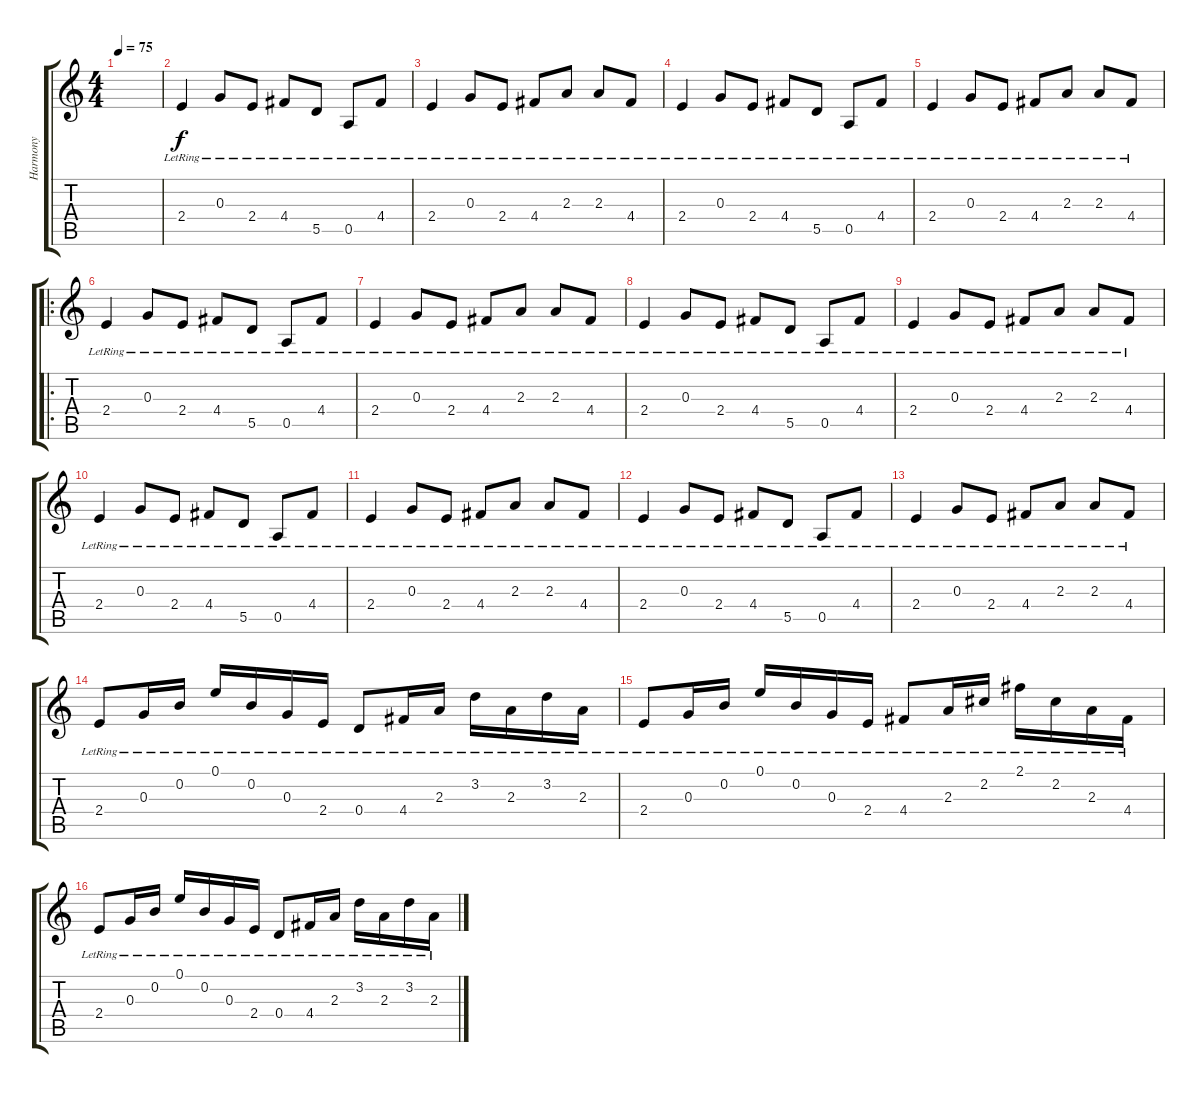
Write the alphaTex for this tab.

\track ("Harmony" "Harmony") {instrument electricguitarclean}
\staff {score tabs}
\tuning (E4 B3 G3 D3 A2 E2) {hide}
\ts (4 4)
\tempo 75
\clef g2
\ks c
|
2.4{lr}.4 0.3{lr}.8 2.4{lr}.8 4.4{lr}.8 5.5{lr}.8 0.5{lr}.8 4.4{lr}.8 |
2.4{lr}.4 0.3{lr}.8 2.4{lr}.8 4.4{lr}.8 2.3{lr}.8 2.3{lr}.8 4.4{lr}.8 |
2.4{lr}.4 0.3{lr}.8 2.4{lr}.8 4.4{lr}.8 5.5{lr}.8 0.5{lr}.8 4.4{lr}.8 |
2.4{lr}.4 0.3{lr}.8 2.4{lr}.8 4.4{lr}.8 2.3{lr}.8 2.3{lr}.8 4.4{lr}.8 |
\ro
2.4{lr}.4 0.3{lr}.8 2.4{lr}.8 4.4{lr}.8 5.5{lr}.8 0.5{lr}.8 4.4{lr}.8 |
2.4{lr}.4 0.3{lr}.8 2.4{lr}.8 4.4{lr}.8 2.3{lr}.8 2.3{lr}.8 4.4{lr}.8 |
2.4{lr}.4 0.3{lr}.8 2.4{lr}.8 4.4{lr}.8 5.5{lr}.8 0.5{lr}.8 4.4{lr}.8 |
2.4{lr}.4 0.3{lr}.8 2.4{lr}.8 4.4{lr}.8 2.3{lr}.8 2.3{lr}.8 4.4{lr}.8 |
2.4{lr}.4 0.3{lr}.8 2.4{lr}.8 4.4{lr}.8 5.5{lr}.8 0.5{lr}.8 4.4{lr}.8 |
2.4{lr}.4 0.3{lr}.8 2.4{lr}.8 4.4{lr}.8 2.3{lr}.8 2.3{lr}.8 4.4{lr}.8 |
2.4{lr}.4 0.3{lr}.8 2.4{lr}.8 4.4{lr}.8 5.5{lr}.8 0.5{lr}.8 4.4{lr}.8 |
2.4{lr}.4 0.3{lr}.8 2.4{lr}.8 4.4{lr}.8 2.3{lr}.8 2.3{lr}.8 4.4{lr}.8 |
2.4{lr}.8 0.3{lr}.16 0.2{lr}.16 0.1{lr}.16 0.2{lr}.16 0.3{lr}.16 2.4{lr}.16 0.4{lr}.8 4.4{lr}.16 2.3{lr}.16 3.2{lr}.16 2.3{lr}.16 3.2{lr}.16 2.3{lr}.16 |
2.4{lr}.8 0.3{lr}.16 0.2{lr}.16 0.1{lr}.16 0.2{lr}.16 0.3{lr}.16 2.4{lr}.16 4.4{lr}.8 2.3{lr}.16 2.2{lr}.16 2.1{lr}.16 2.2{lr}.16 2.3{lr}.16 4.4{lr}.16 |
2.4{lr}.8 0.3{lr}.16 0.2{lr}.16 0.1{lr}.16 0.2{lr}.16 0.3{lr}.16 2.4{lr}.16 0.4{lr}.8 4.4{lr}.16 2.3{lr}.16 3.2{lr}.16 2.3{lr}.16 3.2{lr}.16 2.3{lr}.16{dy f}
